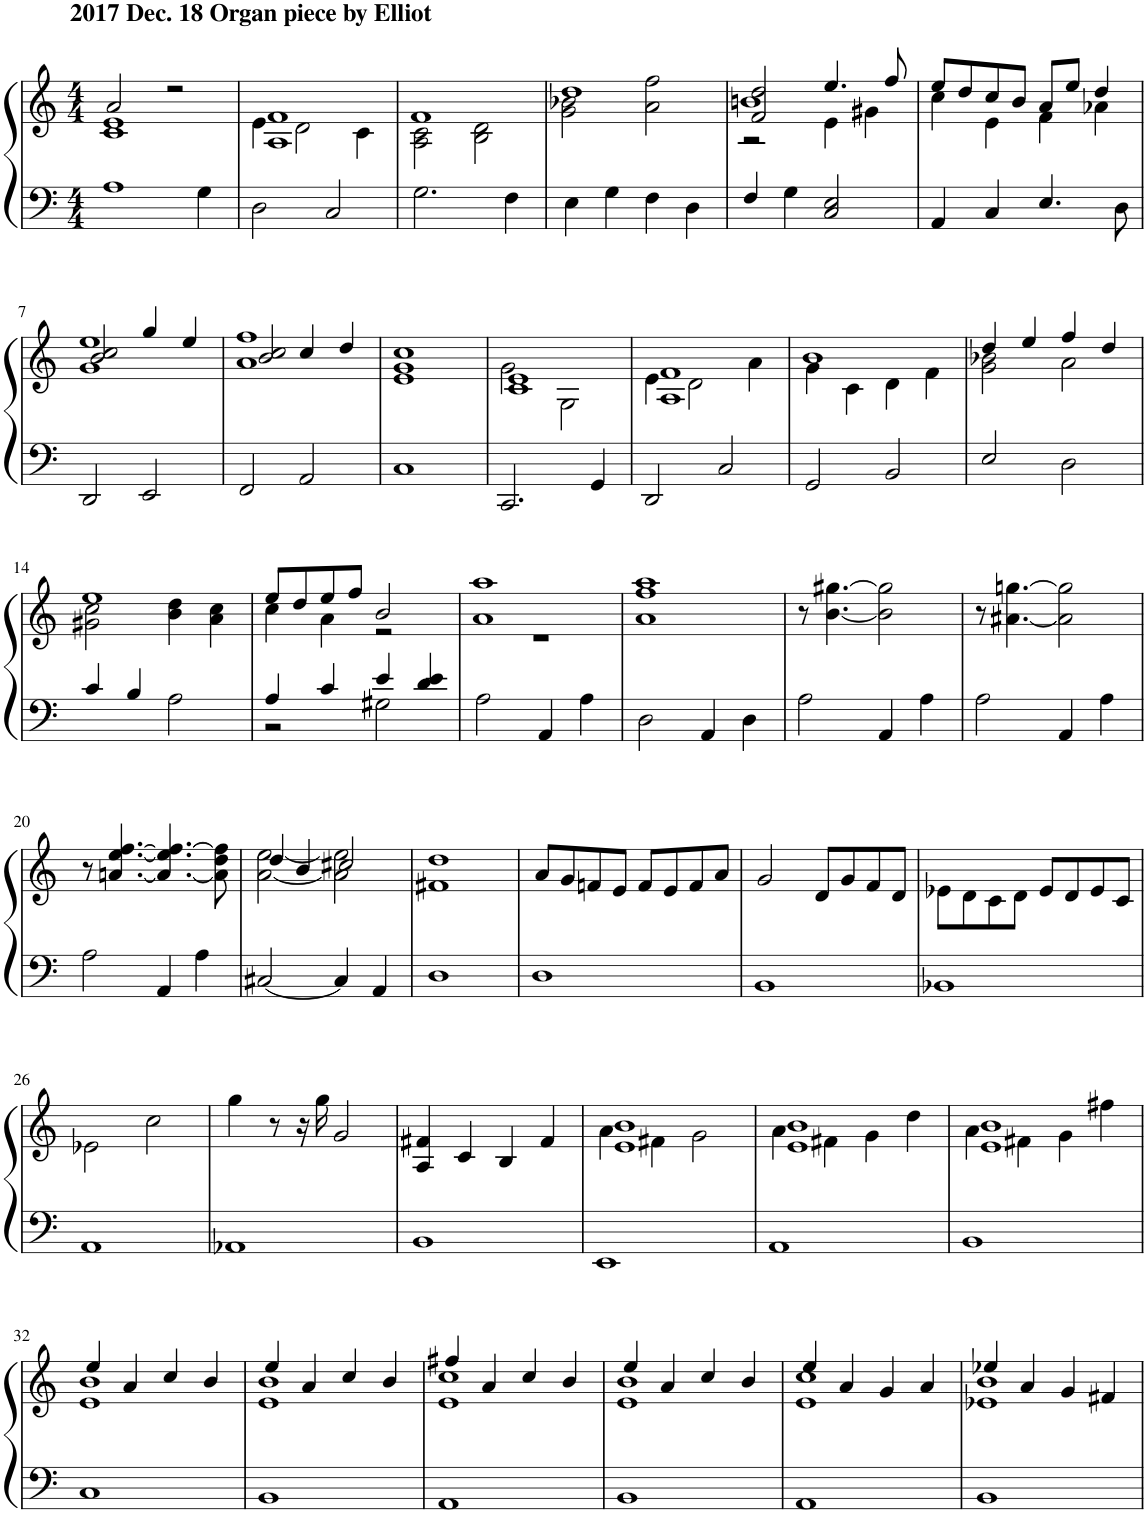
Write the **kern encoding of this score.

**kern	**kern
*part1	*part1
*staff2	*staff1
*I"Pipe Organ	*
*I'Org.	*
*clefF4	*clefG2
*k[]	*k[]
*M4/4	*M4/4
=1	=1
*^	*^
!	!	!LO:TX:a:B:t=2017 Dec. 18 Organ piece by Elliot	!
1A	2.ryy	2a/	1c 1e
.	.	2r	.
.	4G\	.	.
*v	*v	*	*
=2	=2	=2
2D\	1A 1f	4e\
.	.	2d\
2C/	.	.
.	.	4c\
=3	=3	=3
2.G\	1f	2A\ 2c\
.	.	2B\ 2d\
4F\	.	.
=4	=4	=4
4E\	2g\ 2b-X\	1dd
4G\	.	.
4F\	2a\ 2ff\	.
4D\	.	.
=5	=5	=5
*	*	*^
4F/	2f/ 2dd/	1bn	2r
4G\	.	.	.
2C/ 2E/	4.ee/	.	4e\
.	.	.	4g#X\
.	8ff/	.	.
*	*	*v	*v
=6	=6	=6
4AA/	8ee/L	4cc\
.	8dd/	.
4C/	8cc/	4e\
.	8b/J	.
4.E/	8a/L	4f\
.	8ee/J	.
.	4dd/	4a-X\
8D\	.	.
!!LO:LB:g=z	!!
=7	=7	=7
2DD/	2b/ 2cc/	1g 1ee
2EE/	4gg/	.
.	4ee/	.
=8	=8	=8
2FF/	2b/ 2cc/	1a 1ff
2AA/	4cc/	.
.	4dd/	.
*	*v	*v
=9	=9
1C	1e 1g 1cc
=10	=10
*	*^
2.CC/	1c 1e	2g\
.	.	2G\
4GG/	.	.
=11	=11	=11
2DD/	1A 1f	4e\
.	.	2d\
2C/	.	.
.	.	4a\
=12	=12	=12
2GG/	1b	4g\
.	.	4c\
2BB/	.	4d\
.	.	4f\
=13	=13	=13
2E/	4dd/	2g\ 2b-X\
.	4ee/	.
2D\	4ff/	2a\
.	4dd/	.
!!LO:LB:g=z	!!
=14	=14	=14
4c/	1ee	2g#X\ 2cc\
4B/	.	.
2A\	.	4b\ 4dd\
.	.	4a\ 4cc\
=15	=15	=15
*^	*	*
4A/	2r	8ee/L	4cc\
.	.	8dd/	.
4c/	.	8ee/	4a\
.	.	8ff/J	.
4e/	2G#X\	2b/	2r
4d/ 4e/	.	.	.
*v	*v	*	*
=16	=16	=16
2A\	1a 1aa	1r
4AA/	.	.
4A\	.	.
*	*v	*v
=17	=17
2D\	1a 1ff 1aa
4AA/	.
4D\	.
=18	=18
2A\	8r
.	[4.b\ [4.gg#X\
4AA/	2b\] 2gg#\]
4A\	.
=19	=19
2A\	8r
.	[4.a#X\ [4.ggn\
4AA/	2a#\] 2gg\]
4A\	.
!!LO:LB:g=z
=20	=20
2A\	8r
.	[4.an/ [4.ee/ [4.ff/
4AA/	4.a/_ 4.ee/] 4.ff/_
4A\	.
.	8a\] 8dd\ 8ff\]
=21	=21
*	*^
[2C#X/	[2a\ [2ee\	4dd/
.	.	4b/
4C#/]	2a\] 2ee\]	2cc#X/
4AA/	.	.
*	*v	*v
=22	=22
1D	1f#X 1dd
=23	=23
1D	8a/L
.	8g/
.	8fn/
.	8e/J
.	8f/L
.	8e/
.	8f/
.	8a/J
=24	=24
1BB	2g/
.	8d/L
.	8g/
.	8f/
.	8d/J
=25	=25
1BB-X	8e-X\L
.	8d\
.	8c\
.	8d\J
.	8e-/L
.	8d/
.	8e-/
.	8c/J
!!LO:LB:g=z
=26	=26
1AA	2e-X\
.	2cc\
=27	=27
1AA-X	4gg\
.	8r
.	16r
.	16gg\
.	2g/
=28	=28
1BB	4A/ 4f#X/
.	4c/
.	4B/
.	4f#/
=29	=29
*	*^
1EE	1e 1b	4a\
.	.	4f#X\
.	.	2g\
=30	=30	=30
1AA	1e 1b	4a\
.	.	4f#X\
.	.	4g\
.	.	4dd\
=31	=31	=31
1BB	1e 1b	4a\
.	.	4f#X\
.	.	4g\
.	.	4ff#X\
!!LO:LB:g=z	!!
=32	=32	=32
1C	4ee/	1e 1b
.	4a/	.
.	4cc/	.
.	4b/	.
=33	=33	=33
1BB	4ee/	1e 1b
.	4a/	.
.	4cc/	.
.	4b/	.
=34	=34	=34
1AA	4ff#X/	1e 1cc
.	4a/	.
.	4cc/	.
.	4b/	.
=35	=35	=35
1BB	4ee/	1e 1b
.	4a/	.
.	4cc/	.
.	4b/	.
=36	=36	=36
1AA	4ee/	1e 1cc
.	4a/	.
.	4g/	.
.	4a/	.
=37	=37	=37
1BB	4ee-X/	1e-X 1b
.	4a/	.
.	4g/	.
.	4f#X/	.
*	*v	*v
=	=
*-	*-
